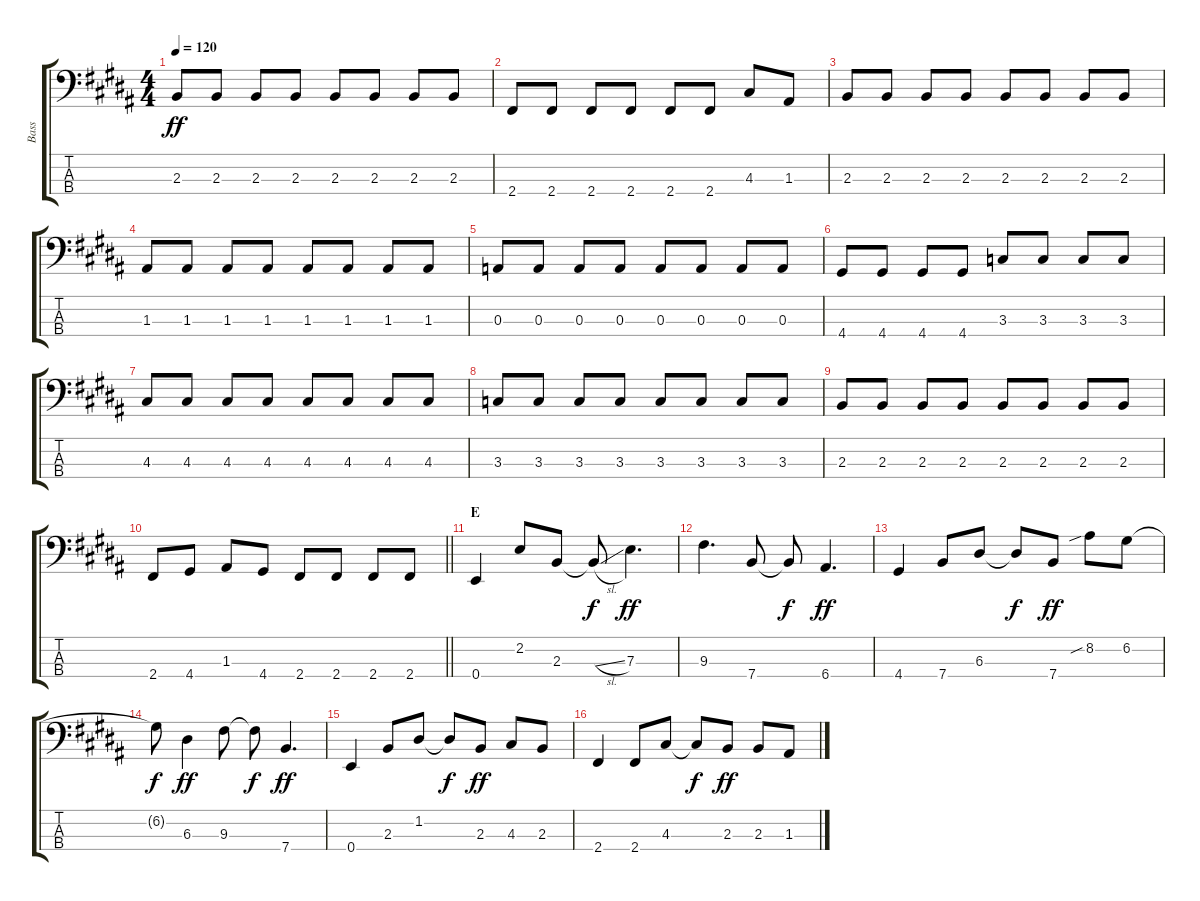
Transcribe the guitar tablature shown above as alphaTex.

\track ("Bass" "Bass") {instrument electricbasspick}
\staff {score tabs}
\tuning (G2 D2 A1 E1) {hide}
\ts (4 4)
\tempo 120
\clef f4
\ks b
2.3.8{dy ff} 2.3.8 2.3.8 2.3.8 2.3.8 2.3.8 2.3.8 2.3.8 |
2.4.8 2.4.8 2.4.8 2.4.8 2.4.8 2.4.8 4.3.8 1.3.8 |
2.3.8 2.3.8 2.3.8 2.3.8 2.3.8 2.3.8 2.3.8 2.3.8 |
1.3.8 1.3.8 1.3.8 1.3.8 1.3.8 1.3.8 1.3.8 1.3.8 |
0.3.8 0.3.8 0.3.8 0.3.8 0.3.8 0.3.8 0.3.8 0.3.8 |
4.4.8 4.4.8 4.4.8 4.4.8 3.3.8 3.3.8 3.3.8 3.3.8 |
4.3.8 4.3.8 4.3.8 4.3.8 4.3.8 4.3.8 4.3.8 4.3.8 |
3.3.8 3.3.8 3.3.8 3.3.8 3.3.8 3.3.8 3.3.8 3.3.8 |
2.3.8 2.3.8 2.3.8 2.3.8 2.3.8 2.3.8 2.3.8 2.3.8 |
\barLineRight lightlight
2.4.8 4.4.8 1.3.8 4.4.8 2.4.8 2.4.8 2.4.8 2.4.8 |
\section ("" "E")
0.4.4 2.2.8 2.3.8 2.3{sl t}.8{dy f} 7.3.4{d dy ff} |
9.3.4{d} 7.4.8 7.4{t}.8{dy f} 6.4.4{d dy ff} |
4.4.4 7.4.8 6.3.8 6.3{t}.8{dy f} 7.4.8{dy ff} 8.2{sib}.8 6.2.8 |
6.2{t}.8{dy f} 6.3.4{dy ff} 9.3.8 9.3{t}.8{dy f} 7.4.4{d dy ff} |
0.4.4 2.3.8 1.2.8 1.2{t}.8{dy f} 2.3.8{dy ff} 4.3.8 2.3.8 |
2.4.4 2.4.8 4.3.8 4.3{t}.8{dy f} 2.3.8{dy ff} 2.3.8 1.3.8
